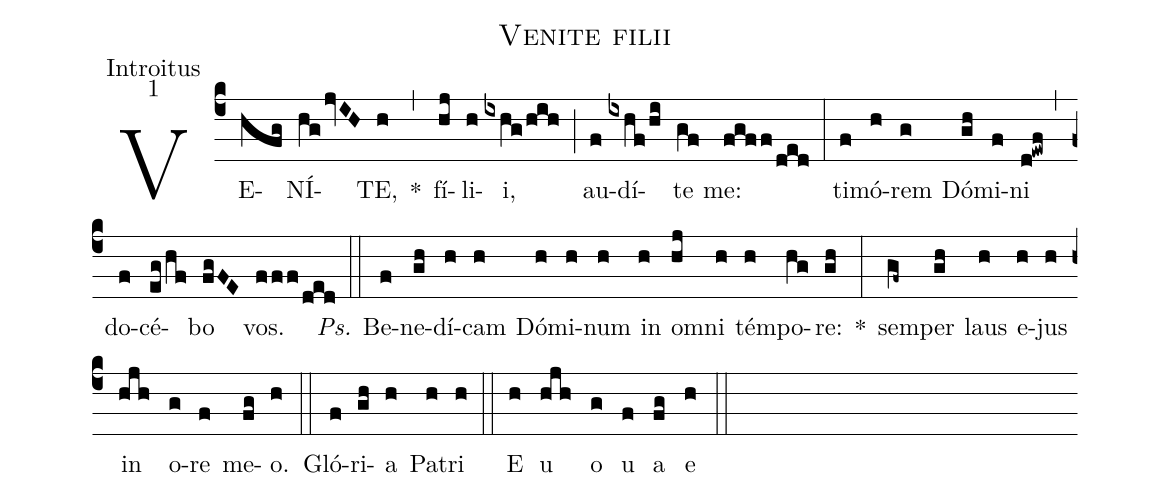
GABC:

name:Venite filii;
office-part:Introitus;
mode:1;
%%
(c4) VE(hfg)NÍ(hg/jvIH)TE,(h) *(,) fí(hj)li(h)i,(ixhg/hih) (;) au(f)dí(ixhf/hi)te(gf) me:(fgff/ded) (:) ti(f)mó(h)rem(g) Dó(gh)mi(f)ni(d!ewf) (,) do(f)cé(eg/hf)bo(fgFE) vos.(fff/ded) <i>Ps.</i>(::) Be(f)ne(gh)dí(h)cam(h) Dó(h)mi(h)num(h) in(h) o(hj)mni(h) tém(h)po(hg)re:(gh) *(:) sem(gf~)per(gh) laus(h) e(h)jus(h) in(hjh) o(g)re(f) me(fg)o.(h) (::) Gló(f)ri(gh)a(h) Pa(h)tri(h) (::) E(h) u(hjh) o(g) u(f) a(fg) e(h) (::)
